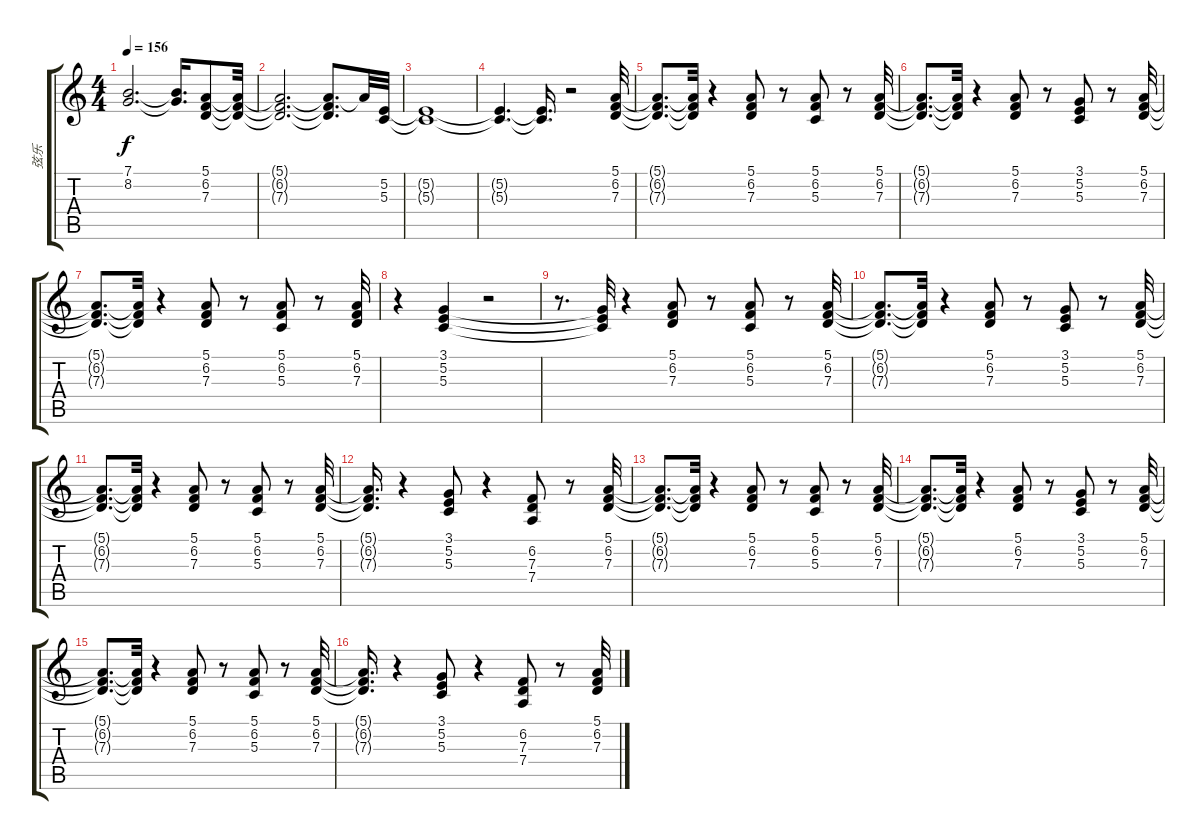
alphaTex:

\track ("弦乐" "弦乐") {instrument stringensemble1}
\staff {score tabs}
\tuning (E4 B3 G3 D3 A2 E2) {hide}
\ts (4 4)
\tempo 156
\clef g2
\ks c
(7.1{t} 8.2{t}).2{d dy f} (7.1{t} 8.2{t}).16{d} (5.1 6.2 7.3).8 (5.1{t} 6.2{t} 7.3{t}).32 |
(5.1{t} 6.2{t} 7.3{t}).2{d} (5.1{t} 6.2{t} 7.3{t}).8{d} 5.1{t}.32 (5.2 5.3).32 |
(5.2{t} 5.3{t}).1 |
(5.2{t} 5.3{t}).4{d} (5.2{t} 5.3{t}).16{d} r.2 (5.1 6.2 7.3).32 |
(5.1{t} 6.2{t} 7.3{t}).8{d} (5.1{t} 6.2{t} 7.3{t}).32 r.4 (5.1 6.2 7.3).8 r.8 (5.1 6.2 5.3).8 r.8 (5.1 6.2 7.3).32 |
(5.1{t} 6.2{t} 7.3{t}).8{d} (5.1{t} 6.2{t} 7.3{t}).32 r.4 (5.1 6.2 7.3).8 r.8 (3.1 5.2 5.3).8 r.8 (5.1 6.2 7.3).32 |
(5.1{t} 6.2{t} 7.3{t}).8{d} (5.1{t} 6.2{t} 7.3{t}).32 r.4 (5.1 6.2 7.3).8 r.8 (5.1 6.2 5.3).8 r.8 (5.1 6.2 7.3).32 |
r.4 (3.1 5.2 5.3).4 r.2 |
r.8{d} (3.1{t} 5.2{t} 5.3{t}).32 r.4 (5.1 6.2 7.3).8 r.8 (5.1 6.2 5.3).8 r.8 (5.1 6.2 7.3).32 |
(5.1{t} 6.2{t} 7.3{t}).8{d} (5.1{t} 6.2{t} 7.3{t}).32 r.4 (5.1 6.2 7.3).8 r.8 (3.1 5.2 5.3).8 r.8 (5.1 6.2 7.3).32 |
(5.1{t} 6.2{t} 7.3{t}).8{d} (5.1{t} 6.2{t} 7.3{t}).32 r.4 (5.1 6.2 7.3).8 r.8 (5.1 6.2 5.3).8 r.8 (5.1 6.2 7.3).32 |
(5.1{t} 6.2{t} 7.3{t}).16{d} r.4 (3.1 5.2 5.3).8 r.4 (6.2 7.3 7.4).8 r.8 (5.1 6.2 7.3).32 |
(5.1{t} 6.2{t} 7.3{t}).8{d} (5.1{t} 6.2{t} 7.3{t}).32 r.4 (5.1 6.2 7.3).8 r.8 (5.1 6.2 5.3).8 r.8 (5.1 6.2 7.3).32 |
(5.1{t} 6.2{t} 7.3{t}).8{d} (5.1{t} 6.2{t} 7.3{t}).32 r.4 (5.1 6.2 7.3).8 r.8 (3.1 5.2 5.3).8 r.8 (5.1 6.2 7.3).32 |
(5.1{t} 6.2{t} 7.3{t}).8{d} (5.1{t} 6.2{t} 7.3{t}).32 r.4 (5.1 6.2 7.3).8 r.8 (5.1 6.2 5.3).8 r.8 (5.1 6.2 7.3).32 |
(5.1{t} 6.2{t} 7.3{t}).16{d} r.4 (3.1 5.2 5.3).8 r.4 (6.2 7.3 7.4).8 r.8 (5.1 6.2 7.3).32
